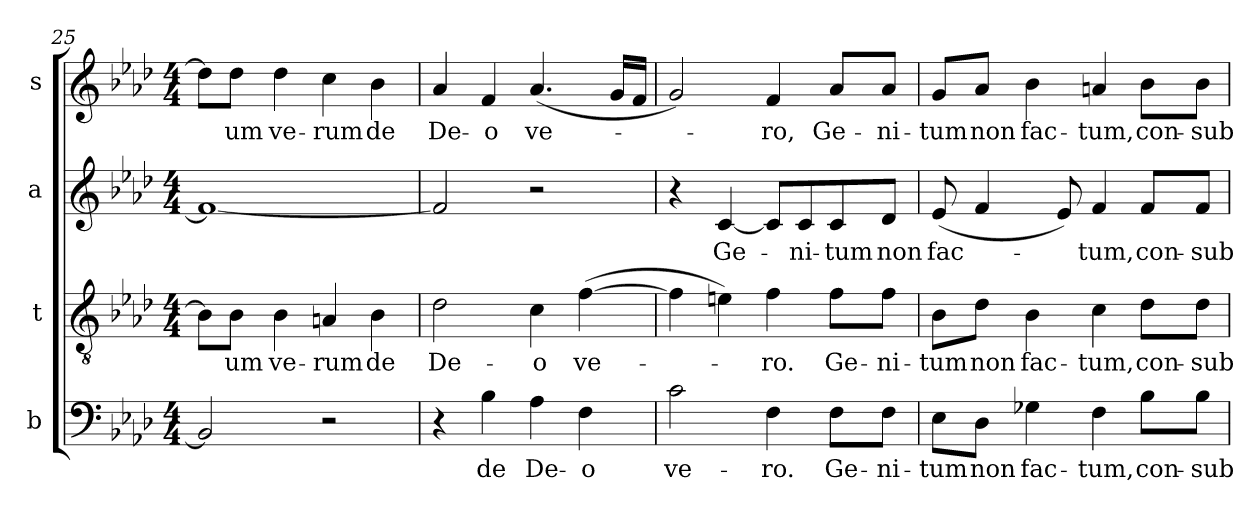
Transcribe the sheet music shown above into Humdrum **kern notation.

**kern	**text	**kern	**text	**kern	**text	**kern	**text
*part4	*part4	*part3	*part3	*part2	*part2	*part1	*part1
*staff4	*staff4	*staff3	*staff3	*staff2	*staff2	*staff1	*staff1
*I"b	*	*I"t	*	*I"a	*	*I"s	*
*clefF4	*	*clefGv2	*	*clefG2	*	*clefG2	*
*	*	*ITrd7c12	*	*	*	*	*
*k[b-e-a-d-]	*	*k[b-e-a-d-]	*	*k[b-e-a-d-]	*	*k[b-e-a-d-]	*
*f:	*	*f:	*	*f:	*	*f:	*
*M4/4	*	*M4/4	*	*M4/4	*	*M4/4	*
=25	=25	=25	=25	=25	=25	=25	=25
2BB-i/]	.	8BB-i\L]	.	1fi_	.	8dd-i\L]	.
!	!	!	!LO:LY:b:color=#000000	!	!	!	!
!	!	!	!	!	!	!	!LO:LY:b:color=#000000
.	.	8BB-i\J	-um	.	.	8dd-i\J	-um
!	!	!	!LO:LY:b:color=#000000	!	!	!	!
!	!	!	!	!	!	!	!LO:LY:b:color=#000000
.	.	4BB-i\	ve-	.	.	4dd-i\	ve-
!	!	!	!LO:LY:b:color=#000000	!	!	!	!
!	!	!	!	!	!	!	!LO:LY:b:color=#000000
2r	.	4AAni/	-rum	.	.	4cci\	-rum
!	!	!	!LO:LY:b:color=#000000	!	!	!	!
!	!	!	!	!	!	!	!LO:LY:b:color=#000000
.	.	4BB-i\	de	.	.	4b-i\	de
!!LO:LB:g=z
=26	=26	=26	=26	=26	=26	=26	=26
!	!	!	!LO:LY:b:color=#000000	!	!	!	!
!	!	!	!	!	!	!	!LO:LY:b:color=#000000
4r	.	2D-i\	De-	2fi/]	.	4a-i/	De-
!	!LO:LY:b:color=#000000	!	!	!	!	!	!
!	!	!	!	!	!	!	!LO:LY:b:color=#000000
4B-i\	de	.	.	.	.	4fi/	-o
!	!LO:LY:b:color=#000000	!	!	!	!	!	!
!	!	!	!LO:LY:b:color=#000000	!	!	!	!
!	!	!	!	!	!	!	!LO:LY:b:color=#000000
4A-i\	De-	4Ci\	-o	2r	.	(4.a-i/	ve-
!	!LO:LY:b:color=#000000	!	!	!	!	!	!
!	!	!	!LO:LY:b:color=#000000	!	!	!	!
4Fi\	-o	([4Fi\	ve-	.	.	.	.
.	.	.	.	.	.	16gi/LL	.
.	.	.	.	.	.	16fi/JJ	.
=27	=27	=27	=27	=27	=27	=27	=27
!	!LO:LY:b:color=#000000	!	!	!	!	!	!
2ci\	ve-	4Fi\]	.	4r	.	2gi/)	.
!	!	!	!	!	!LO:LY:b:color=#000000	!	!
.	.	4Eni\)	.	[4ci/	Ge-	.	.
!	!LO:LY:b:color=#000000	!	!	!	!	!	!
!	!	!	!LO:LY:b:color=#000000	!	!	!	!
!	!	!	!	!	!	!	!LO:LY:b:color=#000000
4Fi\	-ro.	4Fi\	-ro.	8ci/L]	.	4fi/	-ro,
!	!	!	!	!	!LO:LY:b:color=#000000	!	!
.	.	.	.	8ci/	-ni-	.	.
!	!LO:LY:b:color=#000000	!	!	!	!	!	!
!	!	!	!LO:LY:b:color=#000000	!	!	!	!
!	!	!	!	!	!LO:LY:b:color=#000000	!	!
!	!	!	!	!	!	!	!LO:LY:b:color=#000000
8Fi\L	Ge-	8Fi\L	Ge-	8ci/	-tum	8a-i/L	Ge-
!	!LO:LY:b:color=#000000	!	!	!	!	!	!
!	!	!	!LO:LY:b:color=#000000	!	!	!	!
!	!	!	!	!	!LO:LY:b:color=#000000	!	!
!	!	!	!	!	!	!	!LO:LY:b:color=#000000
8Fi\J	-ni-	8Fi\J	-ni-	8d-i/J	non	8a-i/J	-ni-
=28	=28	=28	=28	=28	=28	=28	=28
!	!LO:LY:b:color=#000000	!	!	!	!	!	!
!	!	!	!LO:LY:b:color=#000000	!	!	!	!
!	!	!	!	!	!LO:LY:b:color=#000000	!	!
!	!	!	!	!	!	!	!LO:LY:b:color=#000000
8E-i\L	-tum	8BB-i\L	-tum	(8e-i/	fac-	8gi/L	-tum
!	!LO:LY:b:color=#000000	!	!	!	!	!	!
!	!	!	!LO:LY:b:color=#000000	!	!	!	!
!	!	!	!	!	!	!	!LO:LY:b:color=#000000
8D-i\J	non	8D-i\J	non	4fi/	.	8a-i/J	non
!	!LO:LY:b:color=#000000	!	!	!	!	!	!
!	!	!	!LO:LY:b:color=#000000	!	!	!	!
!	!	!	!	!	!	!	!LO:LY:b:color=#000000
4G-Xi\	fac-	4BB-i\	fac-	.	.	4b-i\	fac-
.	.	.	.	8e-i/)	.	.	.
!	!LO:LY:b:color=#000000	!	!	!	!	!	!
!	!	!	!LO:LY:b:color=#000000	!	!	!	!
!	!	!	!	!	!LO:LY:b:color=#000000	!	!
!	!	!	!	!	!	!	!LO:LY:b:color=#000000
4Fi\	-tum,	4Ci\	-tum,	4fi/	-tum,	4ani/	-tum,
!	!LO:LY:b:color=#000000	!	!	!	!	!	!
!	!	!	!LO:LY:b:color=#000000	!	!	!	!
!	!	!	!	!	!LO:LY:b:color=#000000	!	!
!	!	!	!	!	!	!	!LO:LY:b:color=#000000
8B-i\L	con-	8D-i\L	con-	8fi/L	con-	8b-i\L	con-
!	!LO:LY:b:color=#000000	!	!	!	!	!	!
!	!	!	!LO:LY:b:color=#000000	!	!	!	!
!	!	!	!	!	!LO:LY:b:color=#000000	!	!
!	!	!	!	!	!	!	!LO:LY:b:color=#000000
8B-i\J	-sub-	8D-i\J	-sub-	8fi/J	-sub-	8b-i\J	-sub-
=	=	=	=	=	=	=	=
*-	*-	*-	*-	*-	*-	*-	*-
